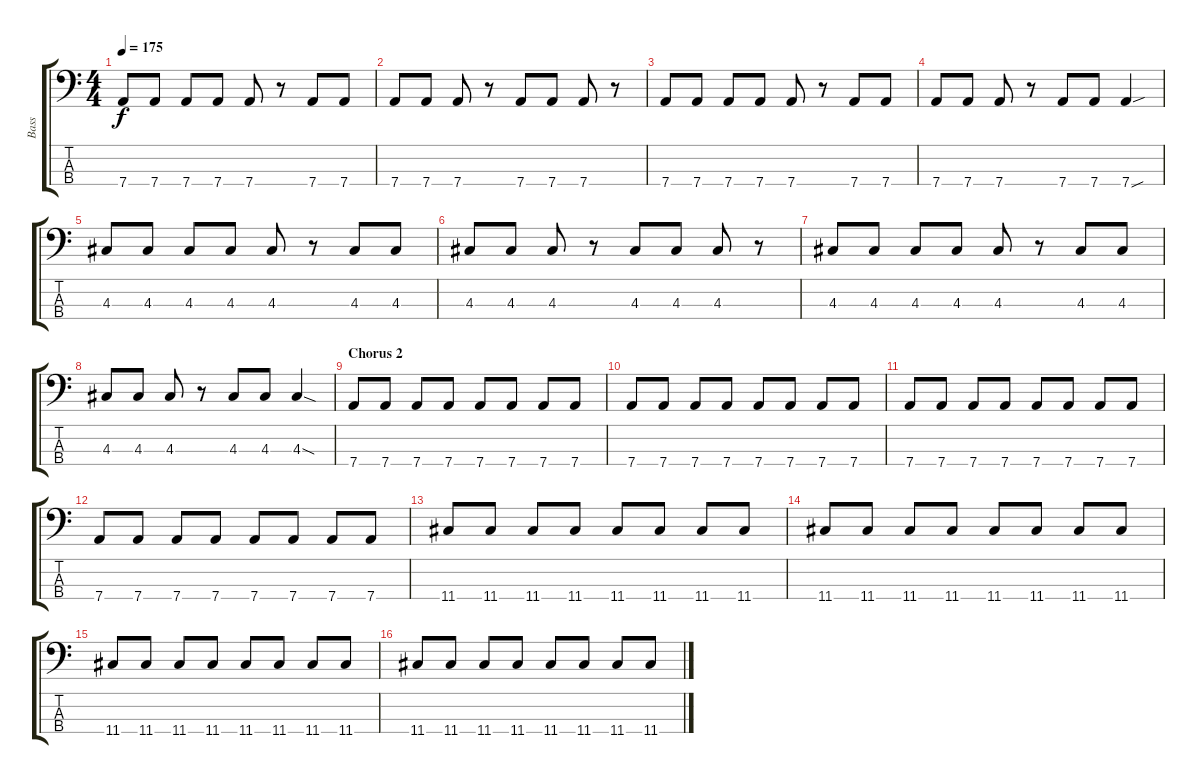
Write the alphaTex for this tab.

\track ("Bass" "Bass") {instrument electricbasspick}
\staff {score tabs}
\tuning (G2 D2 A1 D1) {hide}
\ts (4 4)
\tempo 175
\clef f4
\ks c
7.4.8{dy f} 7.4.8 7.4.8 7.4.8 7.4.8 r.8 7.4.8 7.4.8 |
7.4.8 7.4.8 7.4.8 r.8 7.4.8 7.4.8 7.4.8 r.8 |
7.4.8 7.4.8 7.4.8 7.4.8 7.4.8 r.8 7.4.8 7.4.8 |
7.4.8 7.4.8 7.4.8 r.8 7.4.8 7.4.8 7.4{sou}.4 |
4.3.8 4.3.8 4.3.8 4.3.8 4.3.8 r.8 4.3.8 4.3.8 |
4.3.8 4.3.8 4.3.8 r.8 4.3.8 4.3.8 4.3.8 r.8 |
4.3.8 4.3.8 4.3.8 4.3.8 4.3.8 r.8 4.3.8 4.3.8 |
4.3.8 4.3.8 4.3.8 r.8 4.3.8 4.3.8 4.3{sod}.4 |
\section ("" "Chorus 2")
7.4.8 7.4.8 7.4.8 7.4.8 7.4.8 7.4.8 7.4.8 7.4.8 |
7.4.8 7.4.8 7.4.8 7.4.8 7.4.8 7.4.8 7.4.8 7.4.8 |
7.4.8 7.4.8 7.4.8 7.4.8 7.4.8 7.4.8 7.4.8 7.4.8 |
7.4.8 7.4.8 7.4.8 7.4.8 7.4.8 7.4.8 7.4.8 7.4.8 |
11.4.8 11.4.8 11.4.8 11.4.8 11.4.8 11.4.8 11.4.8 11.4.8 |
11.4.8 11.4.8 11.4.8 11.4.8 11.4.8 11.4.8 11.4.8 11.4.8 |
11.4.8 11.4.8 11.4.8 11.4.8 11.4.8 11.4.8 11.4.8 11.4.8 |
11.4.8 11.4.8 11.4.8 11.4.8 11.4.8 11.4.8 11.4.8 11.4.8
